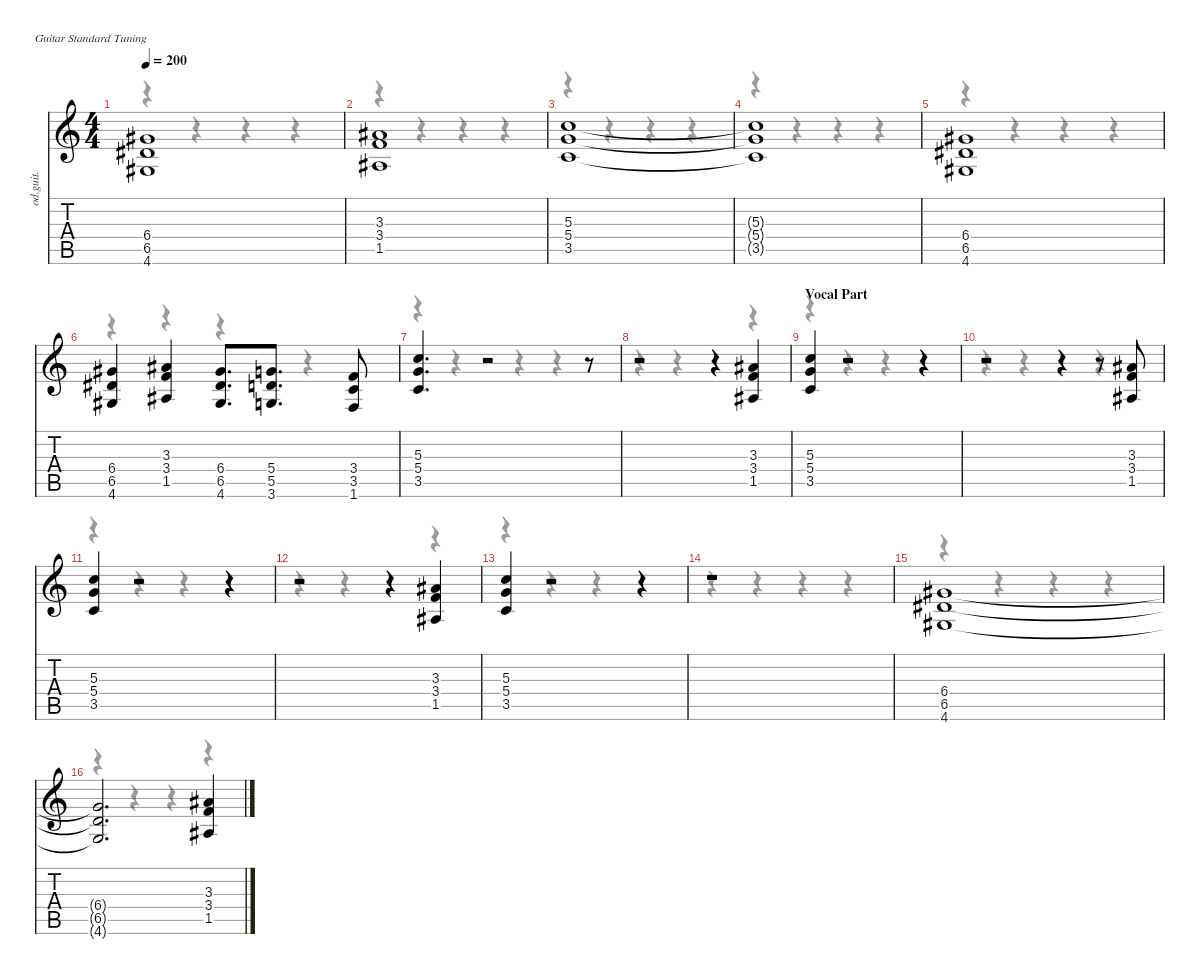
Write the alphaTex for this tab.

\defaultSystemsLayout 4
\hideDynamics
\bracketExtendMode nobrackets
\otherSystemsTrackNameOrientation horizontal
\track ("Herman Li (Rythm Guitar)" "od.guit.") {instrument overdrivenguitar}
\staff {score tabs}
\tuning (E4 B3 G3 D3 A2 E2)
\voice
\ts (4 4)
\tempo 200
\clef g2
\ks c
(6.4{acc #} 6.5{acc #} 4.6{acc #}).1{dy f beam Up} |
(3.3{acc #} 3.4 1.5{acc #}).1{beam Up} |
(5.3 5.4 3.5).1{beam Up} |
(5.3{t} 5.4{t} 3.5{t}).1{beam Up} |
(6.4{acc #} 6.5{acc #} 4.6{acc #}).1{beam Up} |
(6.4{acc #} 6.5{acc #} 4.6{acc #}).4{beam Up} (3.3{acc #} 3.4 1.5{acc #}).4{beam Up} (6.4{acc #} 6.5{acc #} 4.6{acc #}).8{d beam Up} (5.4 5.5 3.6).8{d beam Up} (3.4 3.5 1.6).8{beam Up} |
(5.3 5.4 3.5).4{d beam Up} r.2{beam Up} r.8{beam Up} |
r.2{beam Up} r.4{beam Up} (3.3{acc #} 3.4 1.5{acc #}).4{beam Up} |
\section ("" "Vocal Part")
(5.3 5.4 3.5).4{beam Up} r.2{beam Up} r.4{beam Up} |
r.2{beam Up} r.4{beam Up} r.8{beam Up} (3.3{acc #} 3.4 1.5{acc #}).8{beam Up} |
(5.3 5.4 3.5).4{beam Up} r.2{beam Up} r.4{beam Up} |
r.2{beam Up} r.4{beam Up} (3.3{acc #} 3.4 1.5{acc #}).4{beam Up} |
(5.3 5.4 3.5).4{beam Up} r.2{beam Up} r.4{beam Up} |
r.1{beam Up} |
(6.4{acc #} 6.5{acc #} 4.6{acc #}).1{beam Up} |
(6.4{t acc #} 6.5{t acc #} 4.6{t acc #}).2{d beam Up} (3.3{acc #} 3.4 1.5{acc #}).4{beam Up}
\voice
\clef g2
\ottava regular
\simile none
\ks c
r.4{dy mf beam Down} r.4{beam Down} r.4{beam Down} r.4{beam Down} |
r.4{beam Down} r.4{beam Down} r.4{beam Down} r.4{beam Down} |
r.4{beam Down} r.4{beam Down} r.4{beam Down} r.4{beam Down} |
r.4{beam Down} r.4{beam Down} r.4{beam Down} r.4{beam Down} |
r.4{beam Down} r.4{beam Down} r.4{beam Down} r.4{beam Down} |
r.4{beam Down} r.4{beam Down} r.4{beam Down} r.4{beam Down} |
r.4{beam Down} r.4{beam Down} r.4{beam Down} r.4{beam Down} |
r.4{beam Down} r.4{beam Down} r.4{beam Down} r.4{beam Down} |
r.4{beam Down} r.4{beam Down} r.4{beam Down} r.4{beam Down} |
r.4{beam Down} r.4{beam Down} r.4{beam Down} r.4{beam Down} |
r.4{beam Down} r.4{beam Down} r.4{beam Down} r.4{beam Down} |
r.4{beam Down} r.4{beam Down} r.4{beam Down} r.4{beam Down} |
r.4{beam Down} r.4{beam Down} r.4{beam Down} r.4{beam Down} |
r.4{beam Down} r.4{beam Down} r.4{beam Down} r.4{beam Down} |
r.4{beam Down} r.4{beam Down} r.4{beam Down} r.4{beam Down} |
r.4{beam Down} r.4{beam Down} r.4{beam Down} r.4{beam Down}
